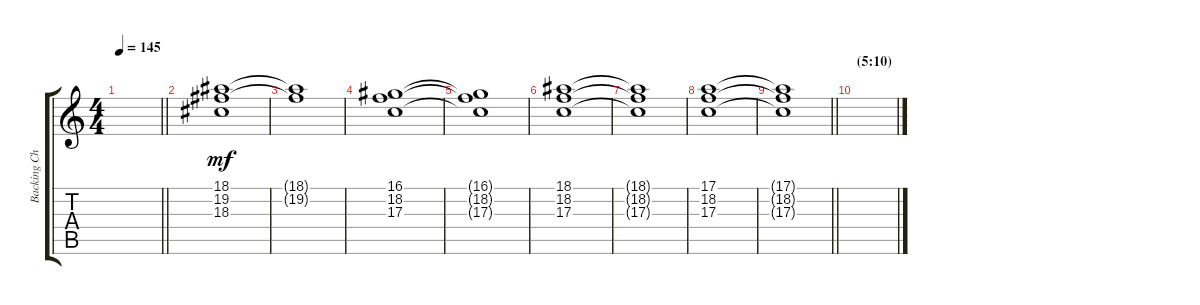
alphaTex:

\track ("Backing Choir" "Backing Ch") {instrument pad4choir}
\staff {score tabs}
\tuning (E4 B3 G3 D3 A2 E2) {hide}
\ts (4 4)
\tempo 145
\clef g2
\barLineRight lightlight
\ks c
|
(18.1 19.2 18.3).1{dy mf} |
(18.1{t} 19.2{t}).1 |
(16.1 18.2 17.3).1 |
(16.1{t} 18.2{t} 17.3{t}).1 |
(18.1 18.2 17.3).1 |
(18.1{t} 18.2{t} 17.3{t}).1 |
(17.1 18.2 17.3).1 |
\barLineRight lightlight
(17.1{t} 18.2{t} 17.3{t}).1 |
\section ("" "(5:10)")
